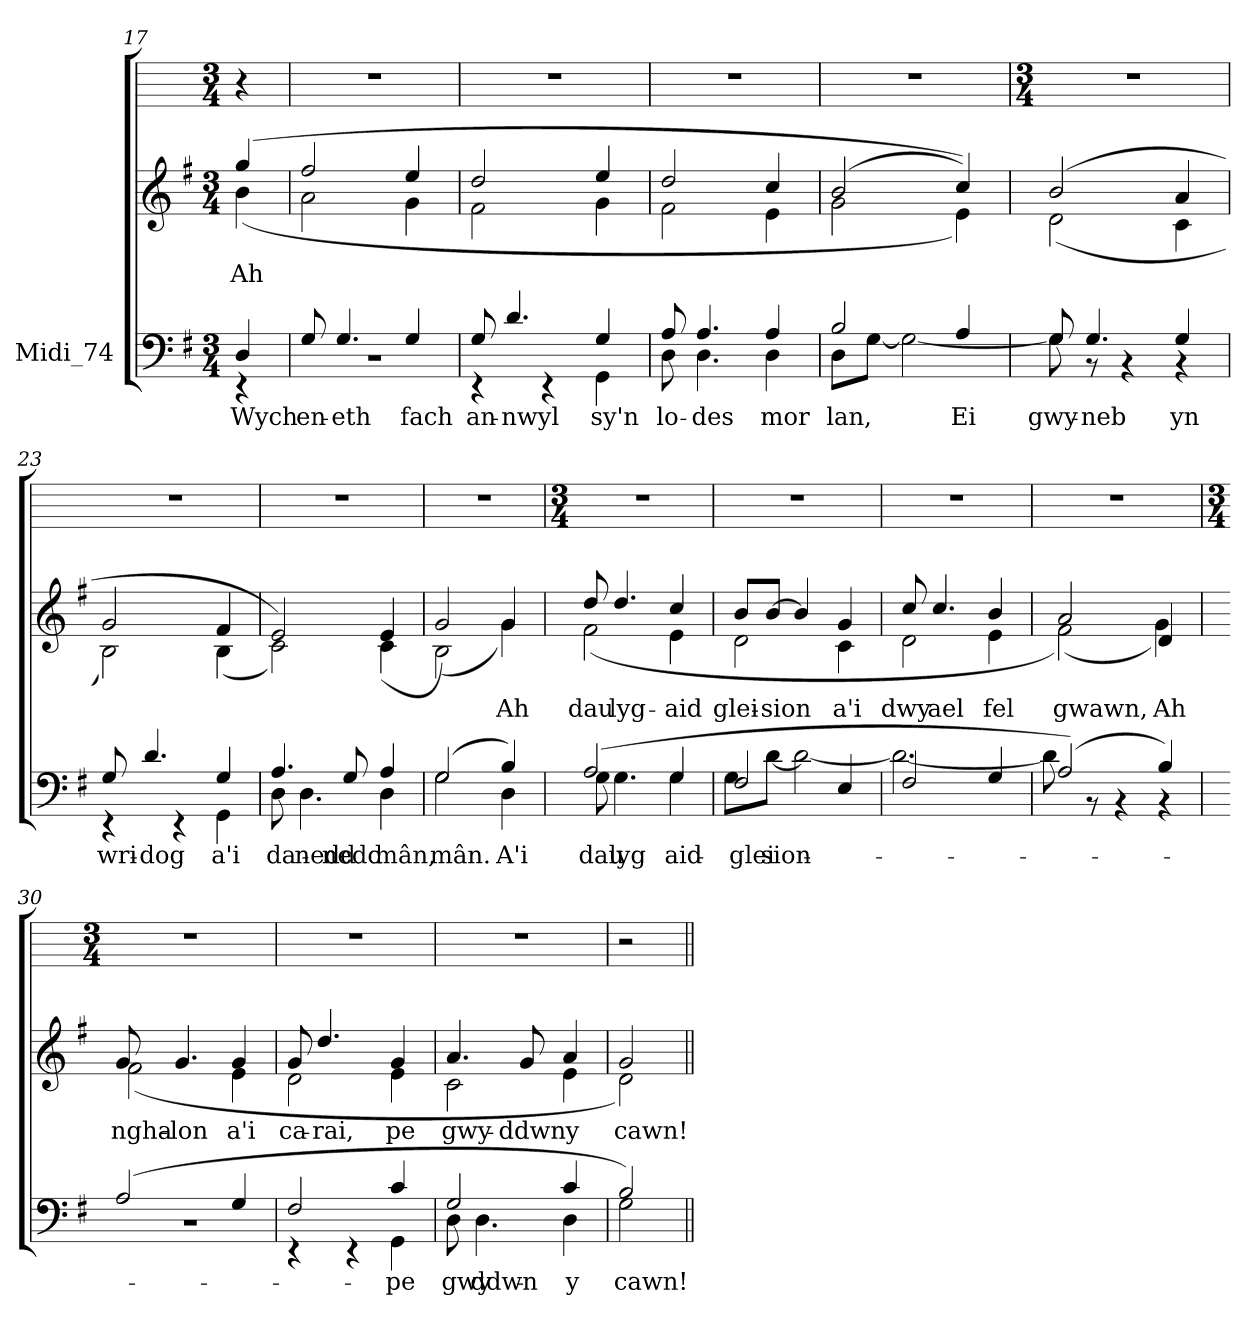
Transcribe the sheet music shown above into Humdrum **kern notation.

**kern	**text	**kern	**text	**kern
*part3	*part3	*part2	*part2	*part1
*staff3	*staff3	*staff2	*staff2	*staff1
*I"Midi_74	*	*	*	*
!!LO:LB:g=z
*clefF4	*	*clefG2	*	*
*k[f#]	*	*k[f#]	*	*
*G:	*	*G:	*	*
*M3/4	*	*M3/4	*	*M3/4
=17	=17	=17	=17	=17
!	!LO:LY:a	!	!LO:LY:b	!
*^	*	*^	*	*
4D/	4r	Wych	(>4gg/	(<4b\	Ah	4r
=18	=18	=18	=18	=18	=18	=18
!	!LO:N:vis=1	!LO:LY:a	!	!	!	!
8G/	2.r	en-	2ff#/	2a\	.	2.r
!	!	!LO:LY:a	!	!	!	!
4.G/	.	-eth	.	.	.	.
!	!	!LO:LY:a	!	!	!	!
4G/	.	fach	4ee/	4g\	.	.
=19	=19	=19	=19	=19	=19	=19
!	!	!LO:LY:a	!	!	!	!
8G/	4r	an-	2dd/	2f#\	.	2.r
!	!	!LO:LY:a	!	!	!	!
4.d/	.	-nwyl	.	.	.	.
.	4r	.	.	.	.	.
!	!	!LO:LY:a	!	!	!	!
!	!	!LO:LY:b	!	!	!	!
4G/	4GG\	sy'n	4ee/	4g\	.	.
=20	=20	=20	=20	=20	=20	=20
!	!	!LO:LY:a	!	!	!	!
!	!	!LO:LY:b	!	!	!	!
8A/	8D\	lo-	2dd/	2f#\	.	2.r
!	!	!LO:LY:a	!	!	!	!
!	!	!LO:LY:b	!	!	!	!
4.A/	4.D\	-des	.	.	.	.
!	!	!LO:LY:a	!	!	!	!
!	!	!LO:LY:b	!	!	!	!
4A/	4D\	mor	4cc/	4e\	.	.
=21	=21	=21	=21	=21	=21	=21
!	!	!LO:LY:a	!	!	!	!
!	!	!LO:LY:b	!	!	!	!
2B/	8D\L	lan,	(>2b/	2g\	.	2.r
.	[8G\J	.	.	.	.	.
.	2G\_	.	.	.	.	.
!	!	!LO:LY:a	!	!	!	!
4A/	.	Ei	4cc/))	(4e\)	.	.
!!LO:LB:g=z
=22	=22	=22	=22	=22	=22	=22
*	*	*	*	*	*	*M3/4
!	!	!LO:LY:a	!	!	!	!
8G/	8G\]	gwy-	(>2b/	(<2d\	.	2.r
!	!	!LO:LY:a	!	!	!	!
4.G/	8r	-neb	.	.	.	.
.	4r	.	.	.	.	.
!	!	!LO:LY:a	!	!	!	!
4G/	4r	yn	4a/	4c\	.	.
=23	=23	=23	=23	=23	=23	=23
!	!	!LO:LY:a	!	!	!	!
8G/	4r	wri-	2g/	2B\)	.	2.r
!	!	!LO:LY:a	!	!	!	!
4.d/	.	-dog	.	.	.	.
.	4r	.	.	.	.	.
!	!	!LO:LY:a	!	!	!	!
!	!	!LO:LY:b	!	!	!	!
4G/	4GG\	a'i	4f#/	(>4B\	.	.
=24	=24	=24	=24	=24	=24	=24
!	!	!LO:LY:a	!	!	!	!
!	!	!LO:LY:b	!	!	!	!
4.A/	8D\	da-	2e/)	2c\)	.	2.r
!	!	!LO:LY:b	!	!	!	!
.	4.D\	-nedd	.	.	.	.
!	!	!LO:LY:a	!	!	!	!
8G/	.	-nedd	.	.	.	.
!	!	!LO:LY:a	!	!	!	!
!	!	!LO:LY:b	!	!	!	!
4A/	4D\	mân,	4e/	(<4c\	.	.
=25	=25	=25	=25	=25	=25	=25
!	!	!LO:LY:a	!	!	!	!
!	!	!LO:LY:b	!	!	!	!
(>2G/	2G\	mân.	2g/)	((<2B\	.	2.r
!	!	!LO:LY:a	!	!	!	!
!	!	!LO:LY:b	!	!	!LO:LY:a	!
!	!	!	!	!	!LO:LY:b	!
4B/)	4D\	A'i	4g/	4g\)	Ah	.
!!LO:LB:g=z
=26	=26	=26	=26	=26	=26	=26
*	*	*	*	*	*	*M3/4
!	!	!LO:LY:b	!	!	!LO:LY:a	!
(>2A/	8G\	dau	8dd/	(<2f#\	dau	2.r
!	!	!LO:LY:b	!	!	!LO:LY:a	!
.	4.G\	lyg-	4.dd/	.	lyg-	.
!	!	!LO:LY:b	!	!	!LO:LY:a	!
4G/	4G\	-aid	4cc/	4e\	-aid	.
=27	=27	=27	=27	=27	=27	=27
!	!	!LO:LY:b	!	!	!LO:LY:a	!
2F#/	8G\L	glei-	8b/L	2d\	glei-	2.r
!	!	!LO:LY:b	!	!	!LO:LY:a	!
.	[8d\J	-sion	[8b/J	.	-sion	.
.	2d\_	.	4b/]	.	.	.
!	!	!	!	!	!LO:LY:a	!
4E/	.	.	4g/	4c\	a'i	.
=28	=28	=28	=28	=28	=28	=28
!	!	!	!	!	!LO:LY:a	!
2F#/	2.d\_	.	8cc/	2d\	dwy	2.r
!	!	!	!	!	!LO:LY:a	!
.	.	.	4.cc/	.	ael	.
!	!	!	!	!	!LO:LY:a	!
4G/	.	.	4b/	4e\	fel	.
=29	=29	=29	=29	=29	=29	=29
!	!	!	!	!	!LO:LY:a	!
(>2A/)	8d\]	.	2a/	(>2f#\)	gwawn,	2.r
.	8r	.	.	.	.	.
.	4r	.	.	.	.	.
!	!	!	!	!	!LO:LY:a	!
!	!	!	!	!	!LO:LY:b	!
4B/)	4r	.	4d/	4g\)	Ah	.
!!LO:LB:g=z
=30	=30	=30	=30	=30	=30	=30
*	*	*	*	*	*	*M3/4
!	!LO:N:vis=1	!	!	!	!LO:LY:a	!
(>2A/	2.r	.	8g/	(<2f#\	ngha-	2.r
!	!	!	!	!	!LO:LY:a	!
.	.	.	4.g/	.	-lon	.
!	!	!	!	!	!LO:LY:a	!
4G/	.	.	4g/	4e\	a'i	.
=31	=31	=31	=31	=31	=31	=31
!	!	!	!	!	!LO:LY:a	!
2F#/	4r	.	8g/	2d\	ca-	2.r
!	!	!	!	!	!LO:LY:a	!
.	.	.	4.dd/	.	-rai,	.
.	4r	.	.	.	.	.
!	!	!LO:LY:b	!	!	!LO:LY:a	!
4c/	4GG\	pe	4g/	4e\	pe	.
=32	=32	=32	=32	=32	=32	=32
!	!	!LO:LY:b	!	!	!LO:LY:a	!
2G/	8D\	gwy-	4.a/	2c\	gwy-	2.r
!	!	!LO:LY:b	!	!	!	!
.	4.D\	-ddwn	.	.	.	.
!	!	!	!	!	!LO:LY:a	!
.	.	.	8g/	.	-ddwn	.
!	!	!LO:LY:b	!	!	!LO:LY:a	!
4c/	4D\	y	4a/	4e\	y	.
=33	=33	=33	=33	=33	=33	=33
!	!	!LO:LY:b	!	!	!LO:LY:a	!
2B/)	2G\	cawn!	2g/	2d\)	cawn!	2r
*v	*v	*	*	*	*	*
*	*	*v	*v	*	*
=||	=||	=||	=||	=||
*-	*-	*-	*-	*-
